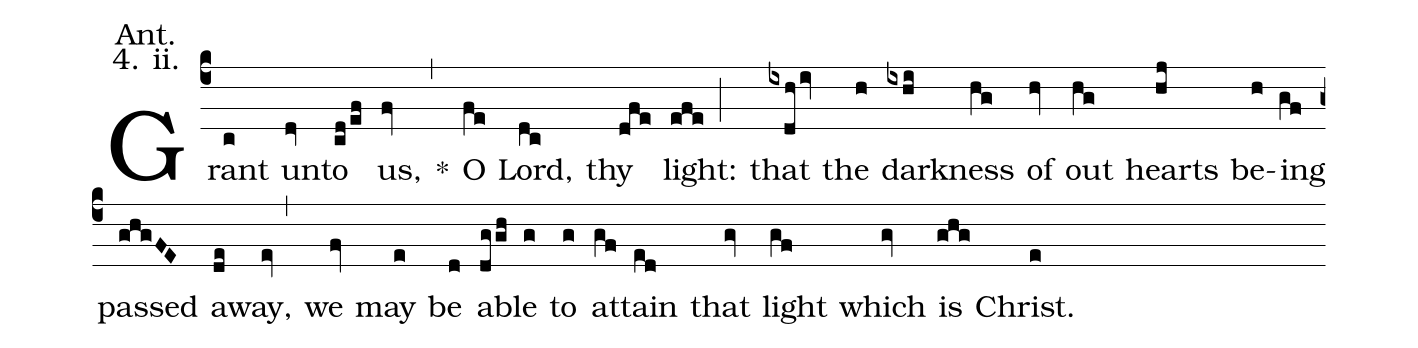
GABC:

annotation: Ant.;
annotation: 4. ii.;
%%
(c4) Grant(c) un(dv)to(cd/ef) us,(fv) <sp>*</sp>(,) O(fe) Lord,(dc) thy(dfe) light:(efe;) that(ixdhiv) the(h) dark(ixhi)ness(hg) of(hv) out(hg) hearts(hj) be(h)ing(gf) passed(ghgFE) a(de)way,(ev,) we(fv) may(e) be(d) a(dggh)ble(g) to(g) at(gf)tain(ed) that(gv) light(gf) which(gv) is(ghg) Christ.(e)
